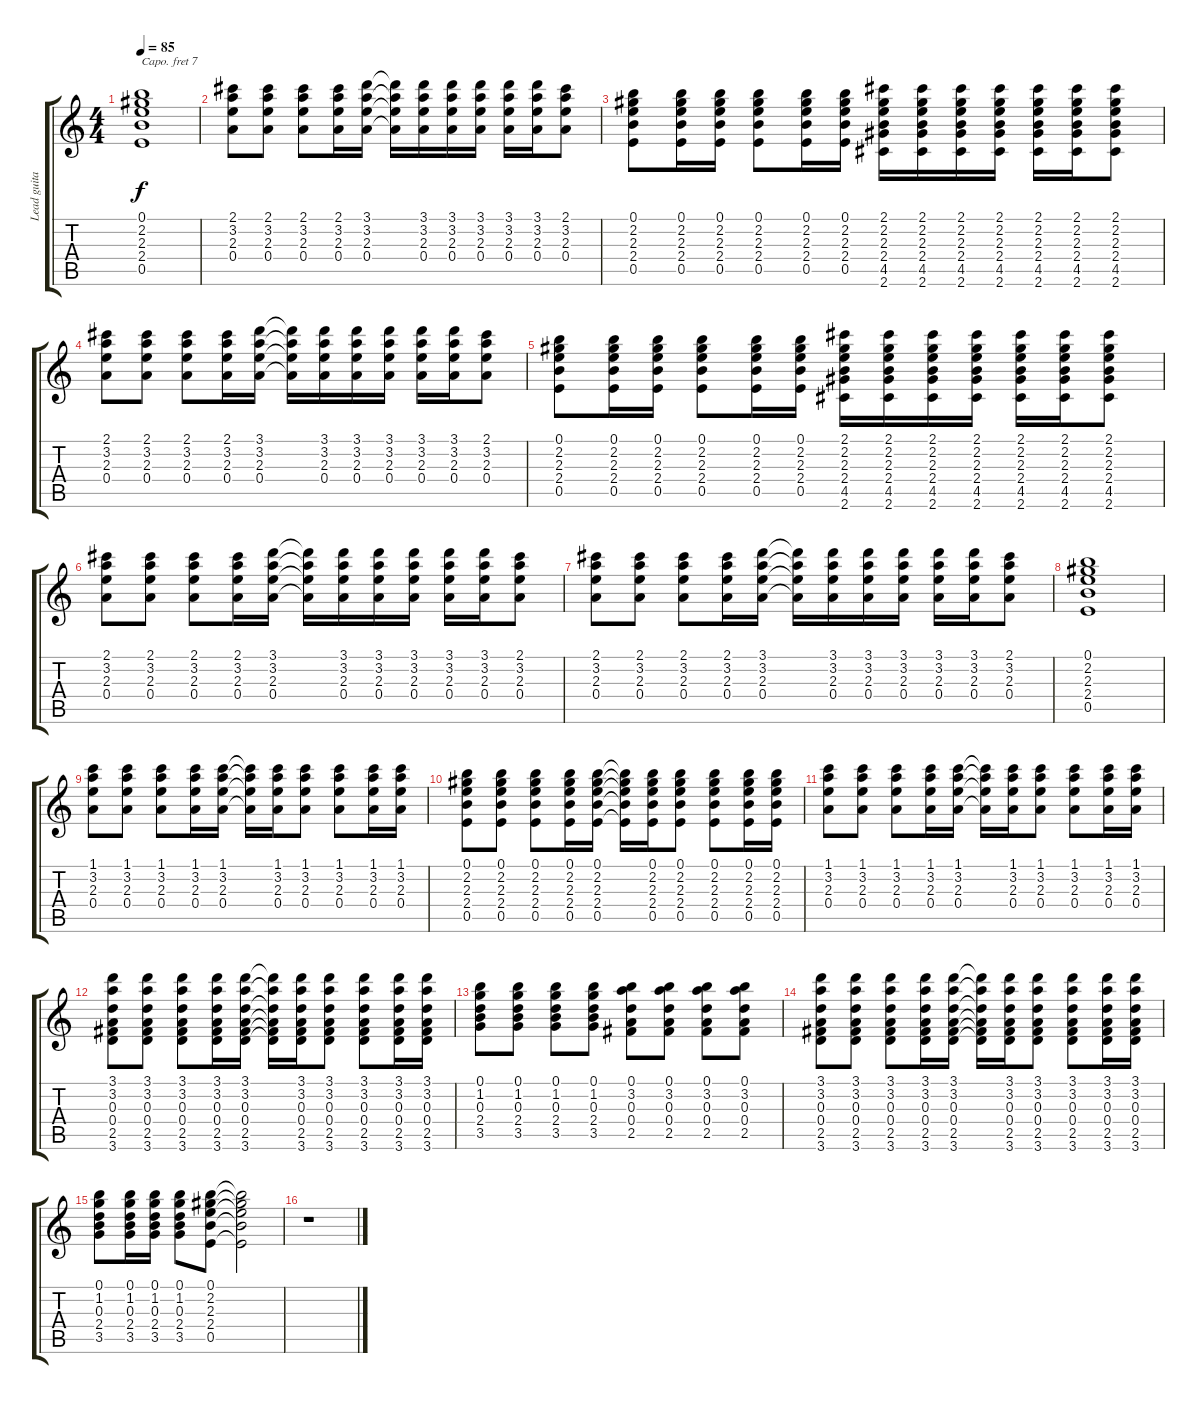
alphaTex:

\track ("Lead guitar" "Lead guita") {instrument acousticguitarsteel}
\staff {score tabs}
\capo 7
\tuning (E4 B3 G3 D3 A2 E2) {hide}
\ts (4 4)
\tempo 85
\clef g2
\ks c
(0.1 2.2 2.3 2.4 0.5).1{dy f} |
(2.1 3.2 2.3 0.4).8 (2.1 3.2 2.3 0.4).8 (2.1 3.2 2.3 0.4).8 (2.1 3.2 2.3 0.4).16 (3.1 3.2 2.3 0.4).16 (3.1{t} 3.2{t} 2.3{t} 0.4{t}).16 (3.1 3.2 2.3 0.4).16 (3.1 3.2 2.3 0.4).16 (3.1 3.2 2.3 0.4).16 (3.1 3.2 2.3 0.4).16 (3.1 3.2 2.3 0.4).16 (2.1 3.2 2.3 0.4).8 |
(0.1 2.2 2.3 2.4 0.5).8 (0.1 2.2 2.3 2.4 0.5).16 (0.1 2.2 2.3 2.4 0.5).16 (0.1 2.2 2.3 2.4 0.5).8 (0.1 2.2 2.3 2.4 0.5).16 (0.1 2.2 2.3 2.4 0.5).16 (2.1 2.2 2.3 2.4 4.5 2.6).16 (2.1 2.2 2.3 2.4 4.5 2.6).16 (2.1 2.2 2.3 2.4 4.5 2.6).16 (2.1 2.2 2.3 2.4 4.5 2.6).16 (2.1 2.2 2.3 2.4 4.5 2.6).16 (2.1 2.2 2.3 2.4 4.5 2.6).16 (2.1 2.2 2.3 2.4 4.5 2.6).8 |
(2.1 3.2 2.3 0.4).8 (2.1 3.2 2.3 0.4).8 (2.1 3.2 2.3 0.4).8 (2.1 3.2 2.3 0.4).16 (3.1 3.2 2.3 0.4).16 (3.1{t} 3.2{t} 2.3{t} 0.4{t}).16 (3.1 3.2 2.3 0.4).16 (3.1 3.2 2.3 0.4).16 (3.1 3.2 2.3 0.4).16 (3.1 3.2 2.3 0.4).16 (3.1 3.2 2.3 0.4).16 (2.1 3.2 2.3 0.4).8 |
(0.1 2.2 2.3 2.4 0.5).8 (0.1 2.2 2.3 2.4 0.5).16 (0.1 2.2 2.3 2.4 0.5).16 (0.1 2.2 2.3 2.4 0.5).8 (0.1 2.2 2.3 2.4 0.5).16 (0.1 2.2 2.3 2.4 0.5).16 (2.1 2.2 2.3 2.4 4.5 2.6).16 (2.1 2.2 2.3 2.4 4.5 2.6).16 (2.1 2.2 2.3 2.4 4.5 2.6).16 (2.1 2.2 2.3 2.4 4.5 2.6).16 (2.1 2.2 2.3 2.4 4.5 2.6).16 (2.1 2.2 2.3 2.4 4.5 2.6).16 (2.1 2.2 2.3 2.4 4.5 2.6).8 |
(2.1 3.2 2.3 0.4).8 (2.1 3.2 2.3 0.4).8 (2.1 3.2 2.3 0.4).8 (2.1 3.2 2.3 0.4).16 (3.1 3.2 2.3 0.4).16 (3.1{t} 3.2{t} 2.3{t} 0.4{t}).16 (3.1 3.2 2.3 0.4).16 (3.1 3.2 2.3 0.4).16 (3.1 3.2 2.3 0.4).16 (3.1 3.2 2.3 0.4).16 (3.1 3.2 2.3 0.4).16 (2.1 3.2 2.3 0.4).8 |
(2.1 3.2 2.3 0.4).8 (2.1 3.2 2.3 0.4).8 (2.1 3.2 2.3 0.4).8 (2.1 3.2 2.3 0.4).16 (3.1 3.2 2.3 0.4).16 (3.1{t} 3.2{t} 2.3{t} 0.4{t}).16 (3.1 3.2 2.3 0.4).16 (3.1 3.2 2.3 0.4).16 (3.1 3.2 2.3 0.4).16 (3.1 3.2 2.3 0.4).16 (3.1 3.2 2.3 0.4).16 (2.1 3.2 2.3 0.4).8 |
(0.1 2.2 2.3 2.4 0.5).1 |
(1.1 3.2 2.3 0.4).8 (1.1 3.2 2.3 0.4).8 (1.1 3.2 2.3 0.4).8 (1.1 3.2 2.3 0.4).16 (1.1 3.2 2.3 0.4).16 (1.1{t} 3.2{t} 2.3{t} 0.4{t}).16 (1.1 3.2 2.3 0.4).16 (1.1 3.2 2.3 0.4).8 (1.1 3.2 2.3 0.4).8 (1.1 3.2 2.3 0.4).16 (1.1 3.2 2.3 0.4).16 |
(0.1 2.2 2.3 2.4 0.5).8 (0.1 2.2 2.3 2.4 0.5).8 (0.1 2.2 2.3 2.4 0.5).8 (0.1 2.2 2.3 2.4 0.5).16 (0.1 2.2 2.3 2.4 0.5).16 (0.1{t} 2.2{t} 2.3{t} 2.4{t} 0.5{t}).16 (0.1 2.2 2.3 2.4 0.5).16 (0.1 2.2 2.3 2.4 0.5).8 (0.1 2.2 2.3 2.4 0.5).8 (0.1 2.2 2.3 2.4 0.5).16 (0.1 2.2 2.3 2.4 0.5).16 |
(1.1 3.2 2.3 0.4).8 (1.1 3.2 2.3 0.4).8 (1.1 3.2 2.3 0.4).8 (1.1 3.2 2.3 0.4).16 (1.1 3.2 2.3 0.4).16 (1.1{t} 3.2{t} 2.3{t} 0.4{t}).16 (1.1 3.2 2.3 0.4).16 (1.1 3.2 2.3 0.4).8 (1.1 3.2 2.3 0.4).8 (1.1 3.2 2.3 0.4).16 (1.1 3.2 2.3 0.4).16 |
(3.1 3.2 0.3 0.4 2.5 3.6).8 (3.1 3.2 0.3 0.4 2.5 3.6).8 (3.1 3.2 0.3 0.4 2.5 3.6).8 (3.1 3.2 0.3 0.4 2.5 3.6).16 (3.1 3.2 0.3 0.4 2.5 3.6).16 (3.1{t} 3.2{t} 0.3{t} 0.4{t} 2.5{t} 3.6{t}).16 (3.1 3.2 0.3 0.4 2.5 3.6).16 (3.1 3.2 0.3 0.4 2.5 3.6).8 (3.1 3.2 0.3 0.4 2.5 3.6).8 (3.1 3.2 0.3 0.4 2.5 3.6).16 (3.1 3.2 0.3 0.4 2.5 3.6).16 |
(0.1 1.2 0.3 2.4 3.5).8 (0.1 1.2 0.3 2.4 3.5).8 (0.1 1.2 0.3 2.4 3.5).8 (0.1 1.2 0.3 2.4 3.5).8 (0.1 3.2 0.3 0.4 2.5).8 (0.1 3.2 0.3 0.4 2.5).8 (0.1 3.2 0.3 0.4 2.5).8 (0.1 3.2 0.3 0.4 2.5).8 |
(3.1 3.2 0.3 0.4 2.5 3.6).8 (3.1 3.2 0.3 0.4 2.5 3.6).8 (3.1 3.2 0.3 0.4 2.5 3.6).8 (3.1 3.2 0.3 0.4 2.5 3.6).16 (3.1 3.2 0.3 0.4 2.5 3.6).16 (3.1{t} 3.2{t} 0.3{t} 0.4{t} 2.5{t} 3.6{t}).16 (3.1 3.2 0.3 0.4 2.5 3.6).16 (3.1 3.2 0.3 0.4 2.5 3.6).8 (3.1 3.2 0.3 0.4 2.5 3.6).8 (3.1 3.2 0.3 0.4 2.5 3.6).16 (3.1 3.2 0.3 0.4 2.5 3.6).16 |
(0.1 1.2 0.3 2.4 3.5).8 (0.1 1.2 0.3 2.4 3.5).16 (0.1 1.2 0.3 2.4 3.5).16 (0.1 1.2 0.3 2.4 3.5).8 (0.1 2.2 2.3 2.4 0.5).8 (0.1{t} 2.2{t} 2.3{t} 2.4{t} 0.5{t}).2 |
r.1{instrument brasssection}
